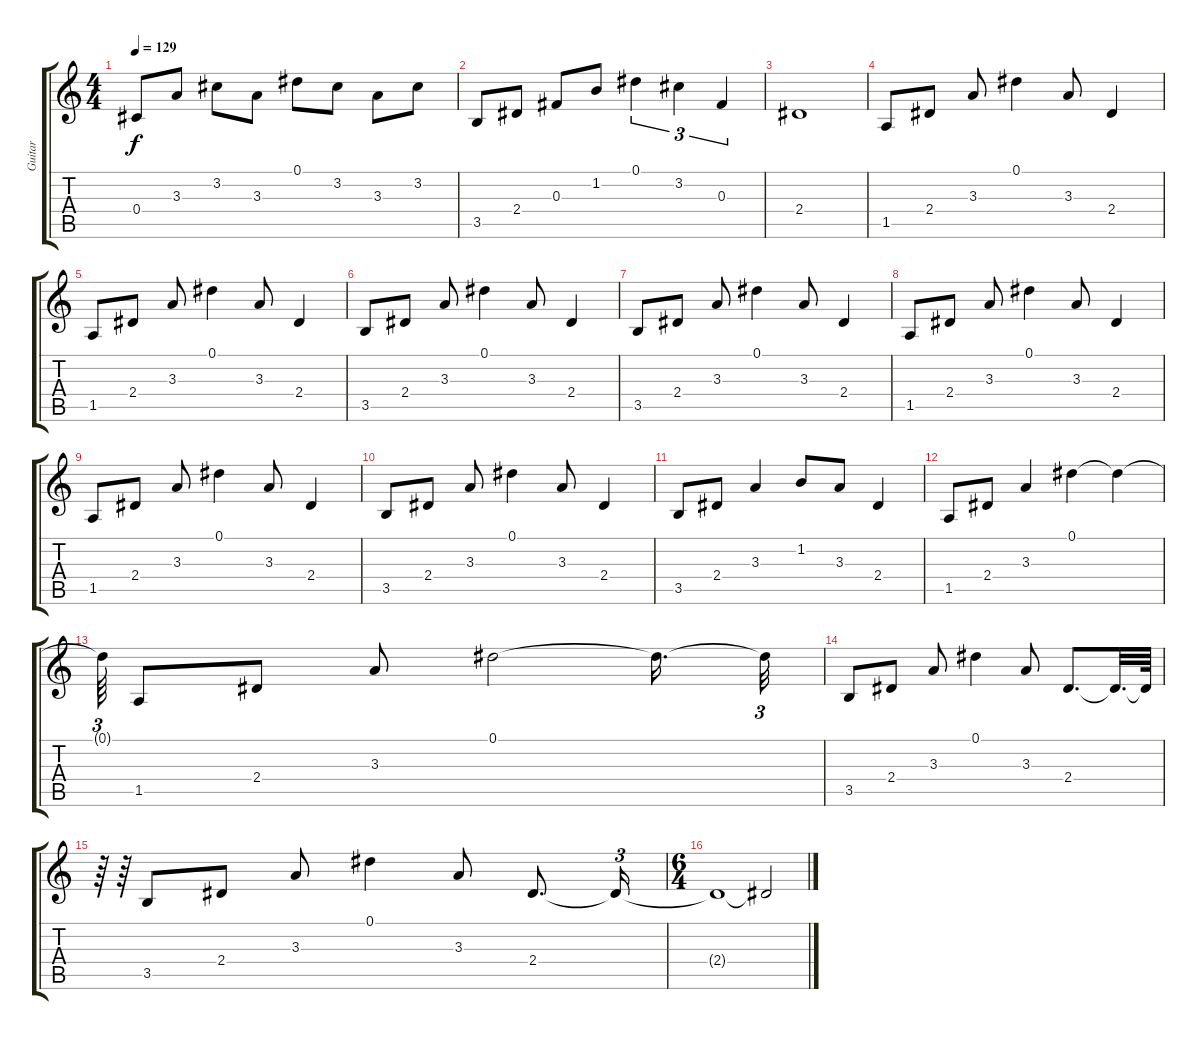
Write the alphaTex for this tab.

\track ("Guitar" "Guitar") {instrument overdrivenguitar}
\staff {score tabs}
\tuning (Eb4 Bb3 Gb3 Db3 Ab2 Eb2) {hide}
\ts (4 4)
\tempo 129
\clef g2
\ks c
0.4.8{dy f volume 16 balance 8} 3.3.8 3.2.8 3.3.8 0.1.8 3.2.8 3.3.8 3.2.8 |
3.5.8 2.4.8 0.3.8 1.2.8 0.1.4{tu (3 2)} 3.2.4{tu (3 2)} 0.3.4{tu (3 2)} |
2.4.1 |
1.5.8{volume 11 balance 8} 2.4.8 3.3.8 0.1.4 3.3.8 2.4.4 |
1.5.8 2.4.8 3.3.8 0.1.4 3.3.8 2.4.4 |
3.5.8 2.4.8 3.3.8 0.1.4 3.3.8 2.4.4 |
3.5.8 2.4.8 3.3.8 0.1.4 3.3.8 2.4.4 |
1.5.8 2.4.8 3.3.8 0.1.4 3.3.8 2.4.4 |
1.5.8 2.4.8 3.3.8 0.1.4 3.3.8 2.4.4 |
3.5.8 2.4.8 3.3.8 0.1.4 3.3.8 2.4.4 |
3.5.8 2.4.8 3.3.4 1.2.8 3.3.8 2.4.4 |
1.5.8 2.4.8 3.3.4 0.1.4 0.1{t}.4 |
0.1{t}.64{tu (3 2)} 1.5.8 2.4.8 3.3.8 0.1.2 0.1{t}.16{d} 0.1{t}.32{tu (3 2)} |
3.5.8 2.4.8 3.3.8 0.1.4 3.3.8 2.4.8{d} 2.4{t}.32{d} 2.4{t}.64 |
r.64{tu (3 2)} r.64{tu (3 2)} 3.5.8 2.4.8 3.3.8 0.1.4 3.3.8 2.4.8{d} 2.4{t}.16{tu (3 2)} |
\ts (6 4)
2.4{t}.1 2.4{t}.2
